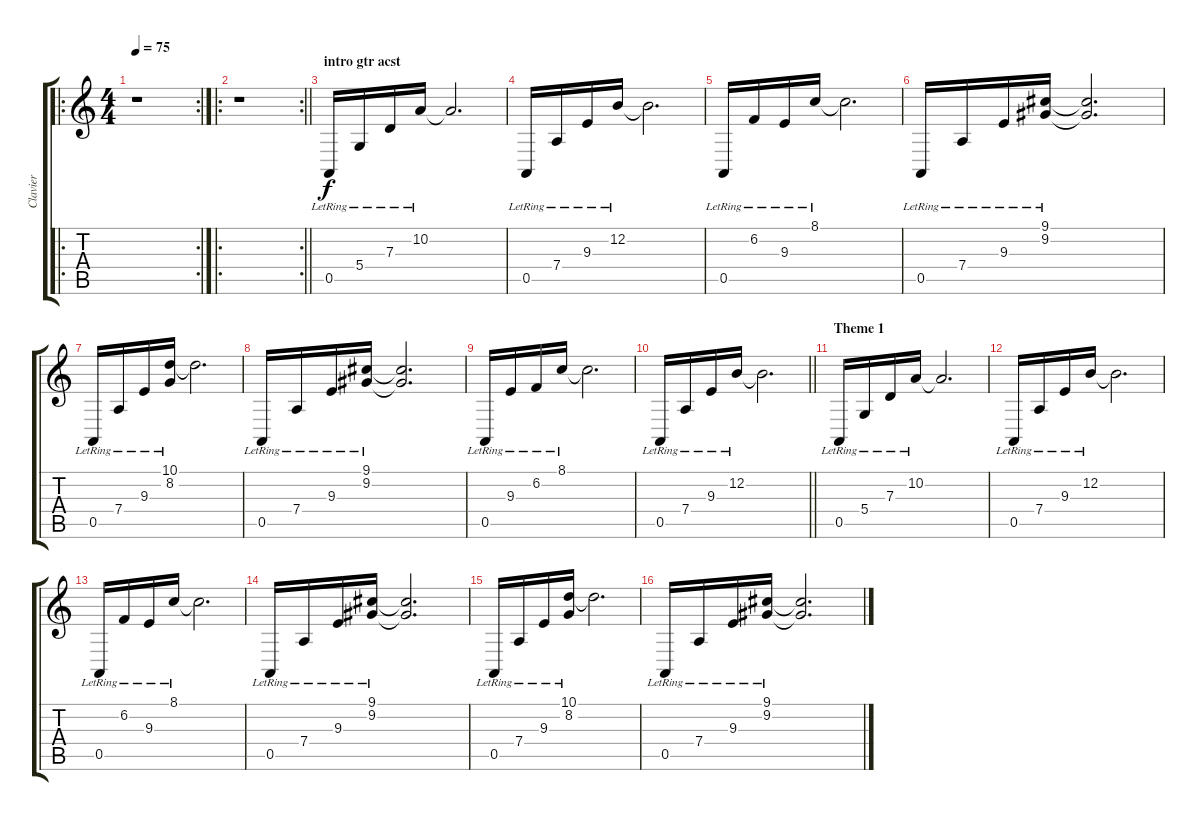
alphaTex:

\track ("Clavier" "Clavier") {instrument fx4atmosphere}
\staff {score tabs}
\tuning (E4 B3 G3 D3 A2 E2) {hide}
\ro
\rc 2
\ts (4 4)
\tempo 75
\clef g2
\ks c
r.1{dy f instrument fx4atmosphere} |
\ro
\rc 2
\barLineRight lightlight
r.1 |
\section ("" "intro gtr acst")
0.5{lr}.16 5.4{lr}.16 7.3{lr}.16 10.2{lr}.16 10.2{t}.2{d} |
0.5{lr}.16 7.4{lr}.16 9.3{lr}.16 12.2{lr}.16 12.2{t}.2{d} |
0.5{lr}.16 6.2{lr}.16 9.3{lr}.16 8.1{lr}.16 8.1{t}.2{d} |
0.5{lr}.16 7.4{lr}.16 9.3{lr}.16 (9.1{lr} 9.2{lr}).16 (9.1{t} 9.2{t}).2{d} |
0.5{lr}.16 7.4{lr}.16 9.3{lr}.16 (10.1{lr} 8.2{lr}).16 10.1{t}.2{d} |
0.5{lr}.16 7.4{lr}.16 9.3{lr}.16 (9.1{lr} 9.2{lr}).16 (9.1{t} 9.2{t}).2{d} |
0.5{lr}.16 9.3{lr}.16 6.2{lr}.16 8.1{lr}.16 8.1{t}.2{d} |
\barLineRight lightlight
0.5{lr}.16 7.4{lr}.16 9.3{lr}.16 12.2{lr}.16 12.2{t}.2{d} |
\section ("" "Theme 1")
0.5{lr}.16 5.4{lr}.16 7.3{lr}.16 10.2{lr}.16 10.2{t}.2{d} |
0.5{lr}.16 7.4{lr}.16 9.3{lr}.16 12.2{lr}.16 12.2{t}.2{d} |
0.5{lr}.16 6.2{lr}.16 9.3{lr}.16 8.1{lr}.16 8.1{t}.2{d} |
0.5{lr}.16 7.4{lr}.16 9.3{lr}.16 (9.1{lr} 9.2{lr}).16 (9.1{t} 9.2{t}).2{d} |
0.5{lr}.16 7.4{lr}.16 9.3{lr}.16 (10.1{lr} 8.2{lr}).16 10.1{t}.2{d} |
0.5{lr}.16 7.4{lr}.16 9.3{lr}.16 (9.1{lr} 9.2{lr}).16 (9.1{t} 9.2{t}).2{d}
